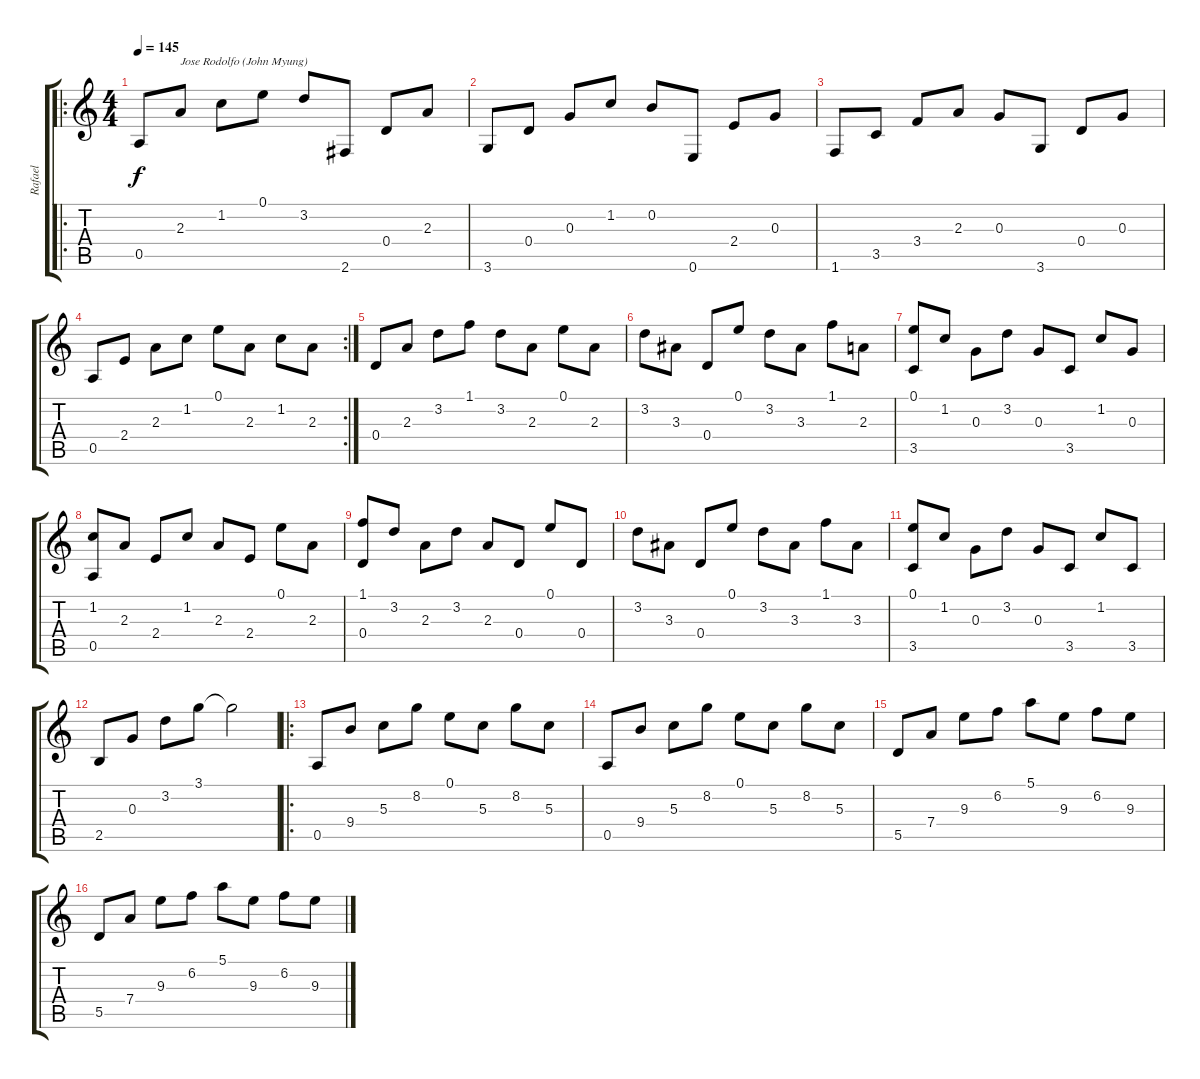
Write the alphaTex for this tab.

\track ("Rafael" "Rafael") {instrument acousticguitarnylon}
\staff {score tabs}
\tuning (E4 B3 G3 D3 A2 E2) {hide}
\ro
\ts (4 4)
\tempo 145
\clef g2
\ks c
0.5.8{dy f instrument acousticguitarnylon} 2.3.8{txt "Jose Rodolfo (John Myung)"} 1.2.8 0.1.8 3.2.8 2.6.8 0.4.8 2.3.8 |
3.6.8 0.4.8 0.3.8 1.2.8 0.2.8 0.6.8 2.4.8 0.3.8 |
1.6.8 3.5.8 3.4.8 2.3.8 0.3.8 3.6.8 0.4.8 0.3.8 |
\rc 2
0.5.8 2.4.8 2.3.8 1.2.8 0.1.8 2.3.8 1.2.8 2.3.8 |
0.4.8 2.3.8 3.2.8 1.1.8 3.2.8 2.3.8 0.1.8 2.3.8 |
3.2.8 3.3.8 0.4.8 0.1.8 3.2.8 3.3.8 1.1.8 2.3.8 |
(0.1 3.5).8 1.2.8 0.3.8 3.2.8 0.3.8 3.5.8 1.2.8 0.3.8 |
(1.2 0.5).8 2.3.8 2.4.8 1.2.8 2.3.8 2.4.8 0.1.8 2.3.8 |
(1.1 0.4).8 3.2.8 2.3.8 3.2.8 2.3.8 0.4.8 0.1.8 0.4.8 |
3.2.8 3.3.8 0.4.8 0.1.8 3.2.8 3.3.8 1.1.8 3.3.8 |
(0.1 3.5).8 1.2.8 0.3.8 3.2.8 0.3.8 3.5.8 1.2.8 3.5.8 |
2.5.8 0.3.8 3.2.8 3.1.8 3.1{t}.2 |
\ro
0.5.8 9.4.8 5.3.8 8.2.8 0.1.8 5.3.8 8.2.8 5.3.8 |
0.5.8 9.4.8 5.3.8 8.2.8 0.1.8 5.3.8 8.2.8 5.3.8 |
5.5.8 7.4.8 9.3.8 6.2.8 5.1.8 9.3.8 6.2.8 9.3.8 |
5.5.8 7.4.8 9.3.8 6.2.8 5.1.8 9.3.8 6.2.8 9.3.8
